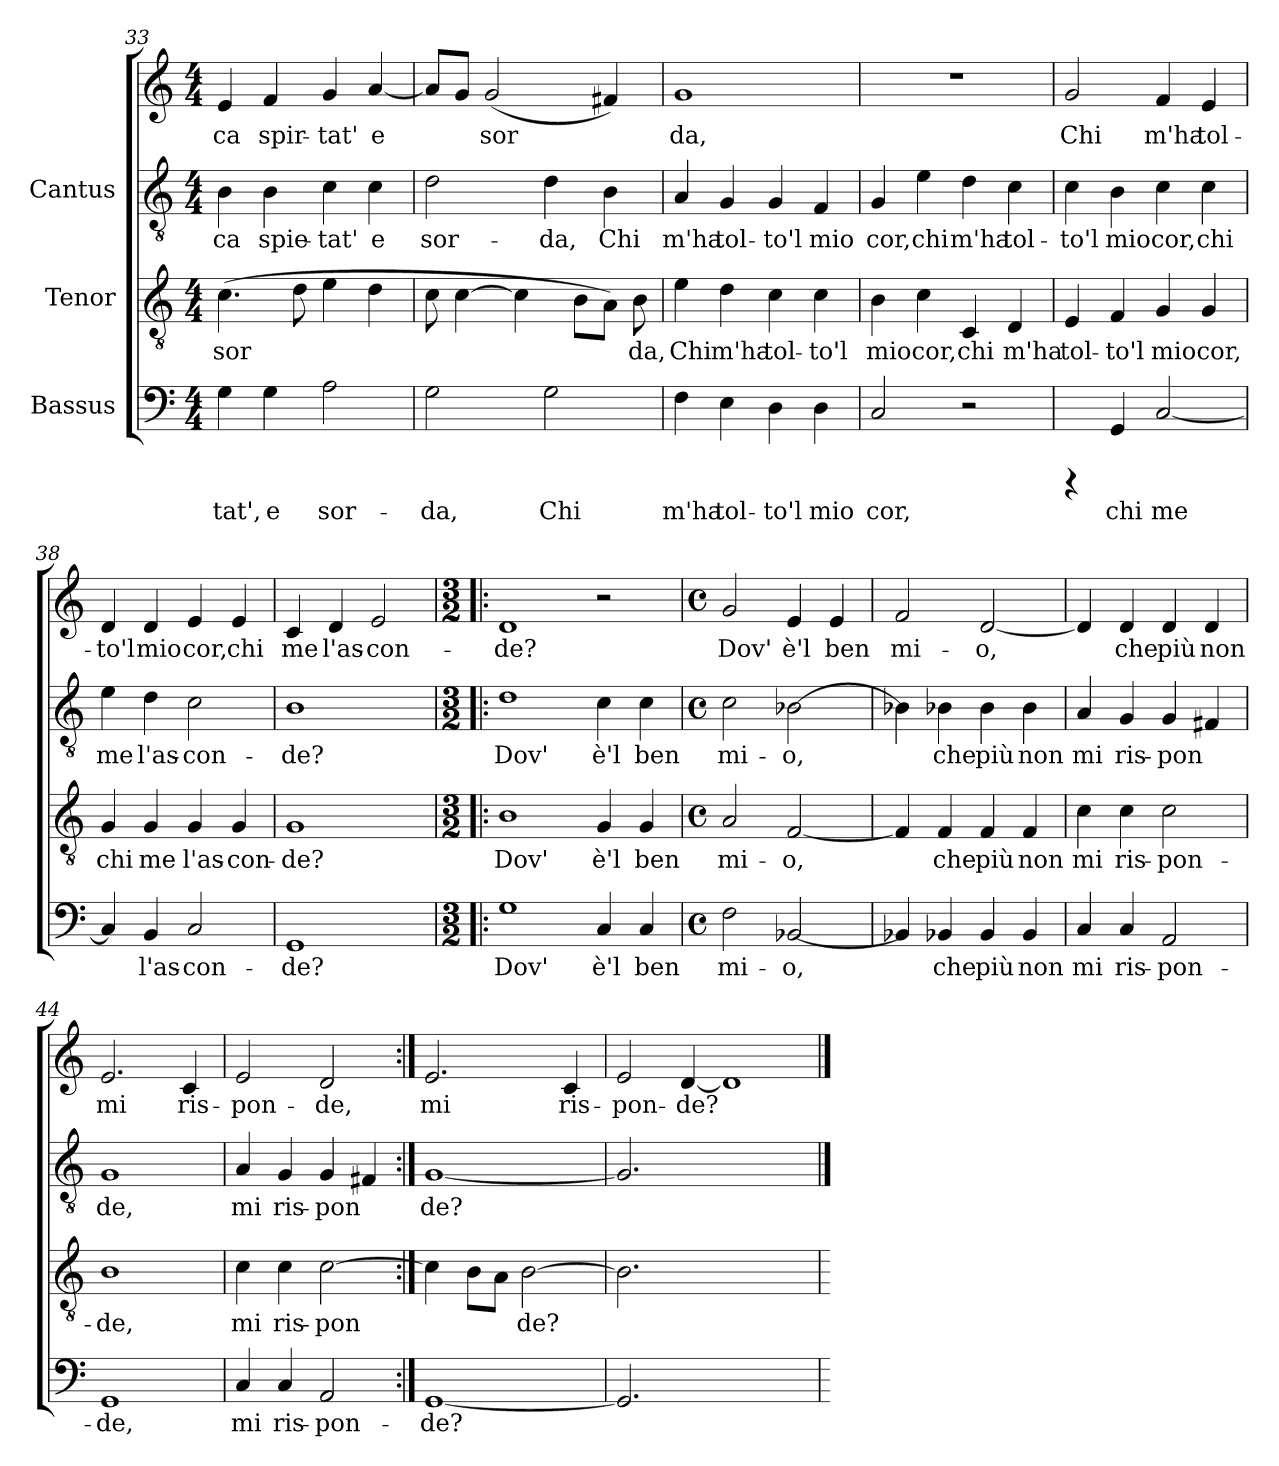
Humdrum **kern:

**kern	**text	**kern	**text	**kern	**text	**kern	**text
*part3	*part3	*part2	*part2	*part1	*part1	*part1	*part1
*staff4	*staff4	*staff3	*staff3	*staff2	*staff2	*staff1	*staff1
*I"Bassus	*	*I"Tenor	*	*I"Cantus	*	*	*
*clefF4	*	*clefGv2	*	*clefGv2	*	*clefG2	*
*M4/4	*	*M4/4	*	*M4/4	*	*M4/4	*
=33	=33	=33	=33	=33	=33	=33	=33
!	!LO:LY:b:cj	!	!LO:LY:b:cj	!	!LO:LY:b:cj	!	!LO:LY:b:cj
4G\	-tat',	(>4.c\	sor-	4B\	ca	4e/	-ca
!	!LO:LY:b:cj	!	!	!	!LO:LY:b:cj	!	!LO:LY:b:cj
4G\	e	.	.	4B\	spie-	4f/	spir-
!	!	!	!LO:LY:b:cj	!	!	!	!
.	.	8d\	--	.	.	.	.
!	!LO:LY:b:cj	!	!LO:LY:b:cj	!	!LO:LY:b:cj	!	!LO:LY:b:cj
2A\	sor-	4e\	--	4c\	-tat'	4g/	-tat'
!	!	!	!LO:LY:b:cj	!	!LO:LY:b:cj	!	!LO:LY:b:cj
.	.	4d\	--	4c\	e	[<4a/	e
!!LO:LB:g=z
=34	=34	=34	=34	=34	=34	=34	=34
!	!LO:LY:b:cj	!	!LO:LY:b:cj	!	!LO:LY:b:cj	!	!LO:LY:b:cj
2G\	-da,	8c\	-	2d\	-sor-	8a/L]	.
!	!	!	!LO:LY:b:cj	!	!	!	!LO:LY:b:cj
.	.	[>4c\	.	.	.	8g/J	.
!	!	!	!	!	!	!	!LO:LY:b:cj
.	.	.	.	.	.	(<2g/	sor-
!	!	!	!LO:LY:b:cj	!	!	!	!
.	.	4c\]	.	.	.	.	.
!	!LO:LY:b:cj	!	!	!	!LO:LY:b:cj	!	!
2G\	Chi	.	.	4d\	-da,	.	.
!	!	!	!LO:LY:b:cj	!	!	!	!
.	.	8B\L	.	.	.	.	.
!	!	!	!LO:LY:b:cj	!	!LO:LY:b:cj	!	!LO:LY:b:cj
.	.	8A\J)	.	4B\	Chi	4f#X/)	--
!	!	!	!LO:LY:b:cj	!	!	!	!
.	.	8B\	da,	.	.	.	.
=35	=35	=35	=35	=35	=35	=35	=35
!	!LO:LY:b:cj	!	!LO:LY:b:cj	!	!LO:LY:b:cj	!	!LO:LY:b:cj
4F\	m'ha	4e\	Chi	4A/	m'ha	1g	da,
!	!LO:LY:b:cj	!	!LO:LY:b:cj	!	!LO:LY:b:cj	!	!
4E\	tol-	4d\	m'ha	4G/	tol-	.	.
!	!LO:LY:b:cj	!	!LO:LY:b:cj	!	!LO:LY:b:cj	!	!
4D\	-to'l	4c\	tol-	4G/	-to'l	.	.
!	!LO:LY:b:cj	!	!LO:LY:b:cj	!	!LO:LY:b:cj	!	!
4D\	mio	4c\	-to'l	4F/	mio	.	.
=36	=36	=36	=36	=36	=36	=36	=36
!	!LO:LY:b:cj	!	!LO:LY:b:cj	!	!LO:LY:b:cj	!	!
2C/	cor,	4B\	mio	4G/	cor,	1r	.
!	!	!	!LO:LY:b:cj	!	!LO:LY:b:cj	!	!
.	.	4c\	cor,	4e\	chi	.	.
!	!	!	!LO:LY:b:cj	!	!LO:LY:b:cj	!	!
2r	.	4C/	chi	4d\	m'ha	.	.
!	!	!	!LO:LY:b:cj	!	!LO:LY:b:cj	!	!
.	.	4D/	m'ha	4c\	tol-	.	.
=37	=37	=37	=37	=37	=37	=37	=37
!	!	!	!LO:LY:b:cj	!	!LO:LY:b:cj	!	!LO:LY:b:cj
4rCCC	.	4E/	tol-	4c\	-to'l	2g/	-Chi
!	!LO:LY:b:cj	!	!LO:LY:b:cj	!	!LO:LY:b:cj	!	!
4GG/	chi	4F/	-to'l	4B\	mio	.	.
!	!LO:LY:b:cj	!	!LO:LY:b:cj	!	!LO:LY:b:cj	!	!LO:LY:b:cj
[<2C/	me	4G/	mio	4c\	cor,	4f/	m'ha
!	!	!	!LO:LY:b:cj	!	!LO:LY:b:cj	!	!LO:LY:b:cj
.	.	4G/	cor,	4c\	chi	4e/	tol-
!!LO:LB:g=z
=38	=38	=38	=38	=38	=38	=38	=38
!	!LO:LY:b:cj	!	!LO:LY:b:cj	!	!LO:LY:b:cj	!	!LO:LY:b:cj
4C/]	.	4G/	chi	4e\	me	4d/	to'l
!	!LO:LY:b:cj	!	!LO:LY:b:cj	!	!LO:LY:b:cj	!	!LO:LY:b:cj
4BB/	l'as-	4G/	me	4d\	l'as-	4d/	mio
!	!LO:LY:b:cj	!	!LO:LY:b:cj	!	!LO:LY:b:cj	!	!LO:LY:b:cj
2C/	-con-	4G/	l'as-	2c\	-con-	4e/	cor,
!	!	!	!LO:LY:b:cj	!	!	!	!LO:LY:b:cj
.	.	4G/	-con-	.	.	4e/	chi
=39	=39	=39	=39	=39	=39	=39	=39
!	!LO:LY:b:cj	!	!LO:LY:b:cj	!	!LO:LY:b:cj	!	!LO:LY:b:cj
1GG	-de?	1G	-de?	1B	-de?	4c/	-me
!	!	!	!	!	!	!	!LO:LY:b:cj
.	.	.	.	.	.	4d/	l'as-
!	!	!	!	!	!	!	!LO:LY:b:cj
.	.	.	.	.	.	2e/	-con-
=40!|:	=40!|:	=40!|:	=40!|:	=40!|:	=40!|:	=40!|:	=40!|:
*M3/2	*	*M3/2	*	*M3/2	*	*M3/2	*
!	!LO:LY:b:cj	!	!LO:LY:b:cj	!	!LO:LY:b:cj	!	!LO:LY:b:cj
1G	Dov'	1B	Dov'	1d	Dov'	1d	de?
!	!LO:LY:b:cj	!	!LO:LY:b:cj	!	!LO:LY:b:cj	!	!
4C/	è'l	4G/	è'l	4c\	è'l	2r	.
!	!LO:LY:b:cj	!	!LO:LY:b:cj	!	!LO:LY:b:cj	!	!
4C/	ben	4G/	ben	4c\	ben	.	.
=41	=41	=41	=41	=41	=41	=41	=41
*M4/4	*	*M4/4	*	*M4/4	*	*M4/4	*
*met(c)	*	*met(c)	*	*met(c)	*	*met(c)	*
!	!LO:LY:b:cj	!	!LO:LY:b:cj	!	!LO:LY:b:cj	!	!LO:LY:b:cj
2F\	mi-	2A/	mi-	2c\	mi-	2g/	Dov'
!	!LO:LY:b:cj	!	!LO:LY:b:cj	!	!LO:LY:b:cj	!	!LO:LY:b:cj
[<2BB-X/	-o,	[<2F/	-o,	[>2B-X\	-o,	4e/	è'l
!	!	!	!	!	!	!	!LO:LY:b:cj
.	.	.	.	.	.	4e/	ben
=42	=42	=42	=42	=42	=42	=42	=42
!	!LO:LY:b:cj	!	!LO:LY:b:cj	!	!LO:LY:b:cj	!	!LO:LY:b:cj
4BB-X/]	.	4F/]	.	4B-X\]	.	2f/	mi-
!	!LO:LY:b:cj	!	!LO:LY:b:cj	!	!LO:LY:b:cj	!	!
4BB-X/	che	4F/	che	4B-X\	che	.	.
!	!LO:LY:b:cj	!	!LO:LY:b:cj	!	!LO:LY:b:cj	!	!LO:LY:b:cj
4BB-/	più	4F/	più	4B-\	più	[<2d/	-o,
!	!LO:LY:b:cj	!	!LO:LY:b:cj	!	!LO:LY:b:cj	!	!
4BB-/	non	4F/	non	4B-\	non	.	.
!!LO:PB:g=z
=43	=43	=43	=43	=43	=43	=43	=43
!	!LO:LY:b:cj	!	!LO:LY:b:cj	!	!LO:LY:b:cj	!	!LO:LY:b:cj
4C/	mi	4c\	mi	4A/	mi	4d/]	.
!	!LO:LY:b:cj	!	!LO:LY:b:cj	!	!LO:LY:b:cj	!	!LO:LY:b:cj
4C/	ris-	4c\	ris-	4G/	ris-	4d/	che
!	!LO:LY:b:cj	!	!LO:LY:b:cj	!	!LO:LY:b:cj	!	!LO:LY:b:cj
2AA/	-pon-	2c\	-pon-	4G/	-pon-	4d/	più
!	!	!	!	!	!LO:LY:b:cj	!	!LO:LY:b:cj
.	.	.	.	4F#X/	--	4d/	non
=44	=44	=44	=44	=44	=44	=44	=44
!	!LO:LY:b:cj	!	!LO:LY:b:cj	!	!LO:LY:b:cj	!	!LO:LY:b:cj
1GG	-de,	1B	-de,	1G	-de,	2.e/	-mi
!	!	!	!	!	!	!	!LO:LY:b:cj
.	.	.	.	.	.	4c/	ris-
=45	=45	=45	=45	=45	=45	=45	=45
!	!LO:LY:b:cj	!	!LO:LY:b:cj	!	!LO:LY:b:cj	!	!LO:LY:b:cj
4C/	mi	4c\	mi	4A/	mi	2e/	pon-
!	!LO:LY:b:cj	!	!LO:LY:b:cj	!	!LO:LY:b:cj	!	!
4C/	ris-	4c\	ris-	4G/	ris-	.	.
!	!LO:LY:b:cj	!	!LO:LY:b:cj	!	!LO:LY:b:cj	!	!LO:LY:b:cj
2AA/	-pon-	[>2c\	-pon-	4G/	-pon-	2d/	-de,
!	!	!	!	!	!LO:LY:b:cj	!	!
.	.	.	.	4F#X/	--	.	.
=46:|!	=46:|!	=46:|!	=46:|!	=46:|!	=46:|!	=46:|!	=46:|!
!	!LO:LY:b:cj	!	!LO:LY:b:cj	!	!LO:LY:b:cj	!	!LO:LY:b:cj
[<1GG	-de?	4c\]	-	[<1G	-de?	2.e/	-mi
!	!	!	!LO:LY:b:cj	!	!	!	!
.	.	8B\L	.	.	.	.	.
!	!	!	!LO:LY:b:cj	!	!	!	!
.	.	8A\J	.	.	.	.	.
!	!	!	!LO:LY:b:cj	!	!	!	!
.	.	[>2B\	de?	.	.	.	.
!	!	!	!	!	!	!	!LO:LY:b:cj
.	.	.	.	.	.	4c/	ris-
=47	=47	=47	=47	=47	=47	=47	=47
!	!	!	!	!	!	!	!LO:LY:b:cj
2.GG/]	.	2.B\]	.	2.G/]	.	2e/	pon-
!	!	!	!	!	!	!	!LO:LY:b:cj
.	.	.	.	.	.	[<4d/	-de?
1ryy	.	1ryy	.	1ryy	.	1d]	.
=	==	=	==	==	==	==	==
*-	*-	*-	*-	*-	*-	*-	*-
